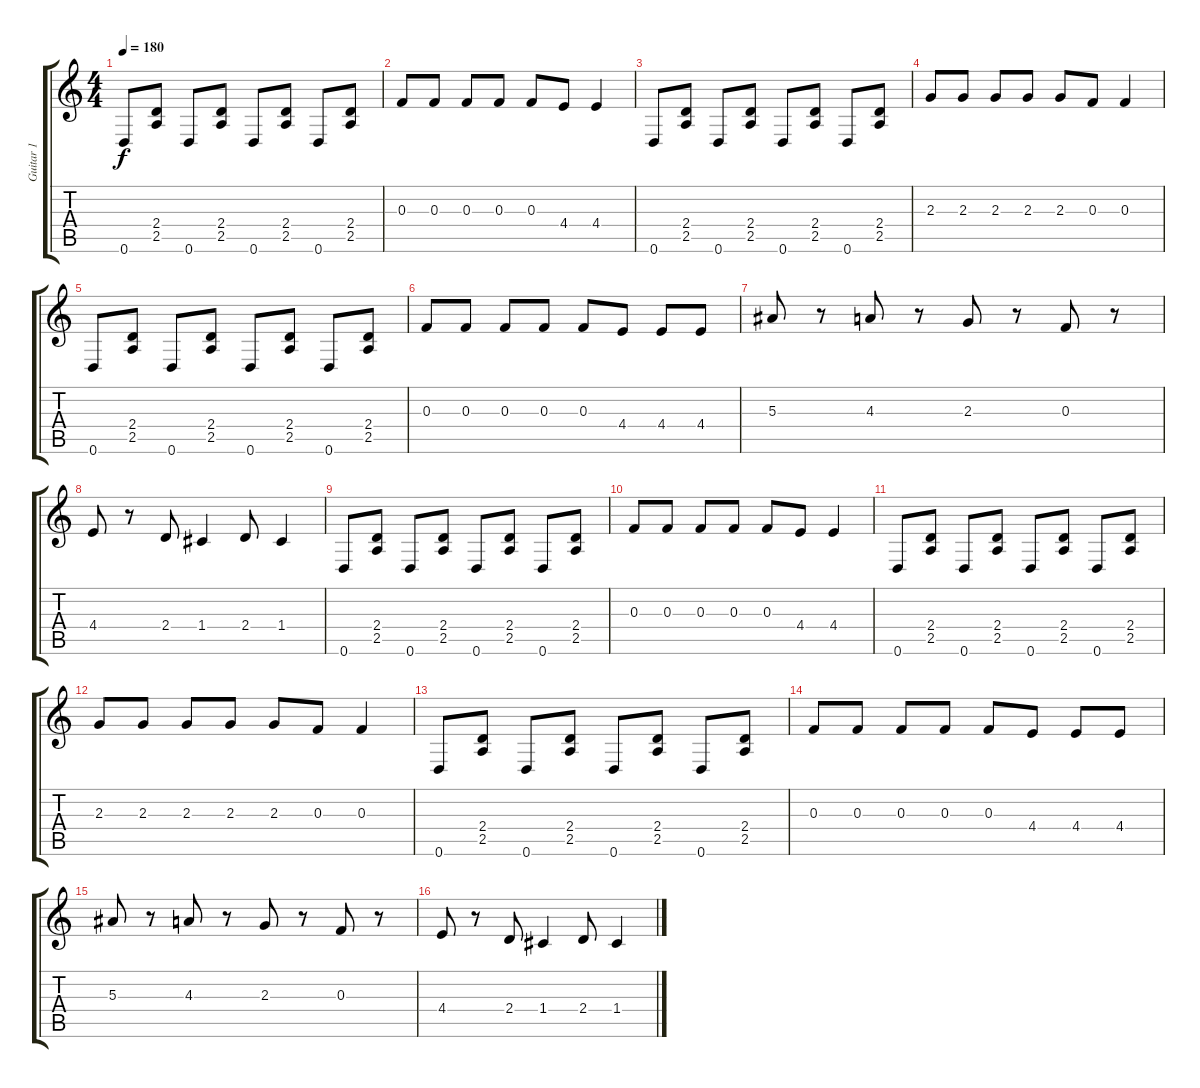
\track ("Guitar 1" "Guitar 1") {instrument distortionguitar}
\staff {score tabs}
\tuning (D4 A3 F3 C3 G2 D2) {hide}
\ts (4 4)
\tempo 180
\clef g2
\ks c
0.6.8{dy f} (2.4 2.5).8 0.6.8 (2.4 2.5).8 0.6.8 (2.4 2.5).8 0.6.8 (2.4 2.5).8 |
0.3.8 0.3.8 0.3.8 0.3.8 0.3.8 4.4.8 4.4.4 |
0.6.8 (2.4 2.5).8 0.6.8 (2.4 2.5).8 0.6.8 (2.4 2.5).8 0.6.8 (2.4 2.5).8 |
2.3.8 2.3.8 2.3.8 2.3.8 2.3.8 0.3.8 0.3.4 |
0.6.8 (2.4 2.5).8 0.6.8 (2.4 2.5).8 0.6.8 (2.4 2.5).8 0.6.8 (2.4 2.5).8 |
0.3.8 0.3.8 0.3.8 0.3.8 0.3.8 4.4.8 4.4.8 4.4.8 |
5.3.8 r.8 4.3.8 r.8 2.3.8 r.8 0.3.8 r.8 |
4.4.8 r.8 2.4.8 1.4.4 2.4.8 1.4.4 |
0.6.8 (2.4 2.5).8 0.6.8 (2.4 2.5).8 0.6.8 (2.4 2.5).8 0.6.8 (2.4 2.5).8 |
0.3.8 0.3.8 0.3.8 0.3.8 0.3.8 4.4.8 4.4.4 |
0.6.8 (2.4 2.5).8 0.6.8 (2.4 2.5).8 0.6.8 (2.4 2.5).8 0.6.8 (2.4 2.5).8 |
2.3.8 2.3.8 2.3.8 2.3.8 2.3.8 0.3.8 0.3.4 |
0.6.8 (2.4 2.5).8 0.6.8 (2.4 2.5).8 0.6.8 (2.4 2.5).8 0.6.8 (2.4 2.5).8 |
0.3.8 0.3.8 0.3.8 0.3.8 0.3.8 4.4.8 4.4.8 4.4.8 |
5.3.8 r.8 4.3.8 r.8 2.3.8 r.8 0.3.8 r.8 |
4.4.8 r.8 2.4.8 1.4.4 2.4.8 1.4.4
